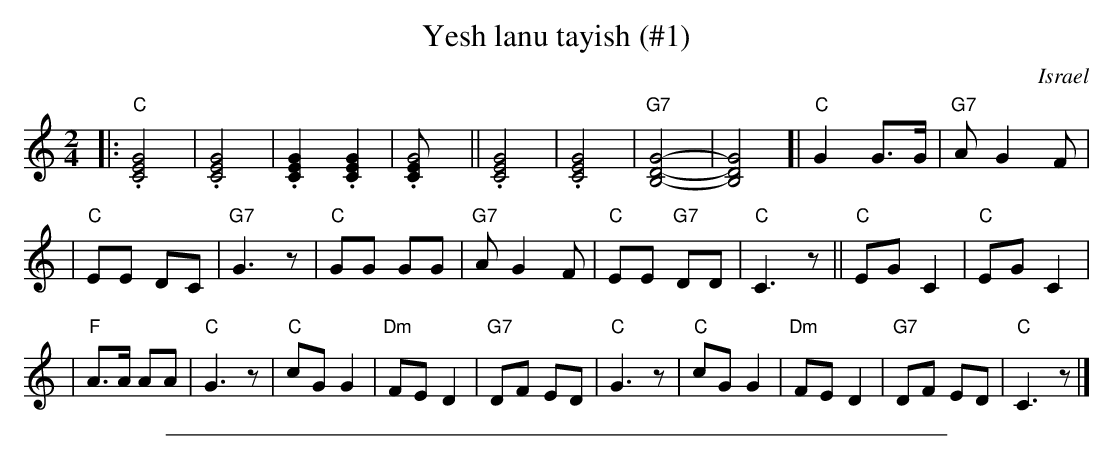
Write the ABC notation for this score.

X:1
T: Yesh lanu tayish (#1)
O: Israel
M: 2/4
L: 1/8
K: C
|: "C".[G4E4C4] | .[G4E4C4] \
| .[G2E2C2] .[G2E2C2] | .[G4EC] \
|| .[G4E4C4] | .[G4E4C4] \
| "G7"[G4-D4-B,4-] | [G4D4B,4] \
[| "C"G2 G>G | "G7"AG2F |
| "C"EE DC | "G7"G3z \
| "C"GG GG | "G7"AG2F \
| "C"EE "G7"DD | "C"C3z \
|| "C"EG C2 | "C"EG C2 |
| "F"A>A AA | "C"G3z \
| "C"cG G2 | "Dm"FE D2 \
| "G7"DF ED | "C"G3z \
| "C"cG G2 | "Dm"FE D2 \
| "G7"DF ED | "C"C3z |]
